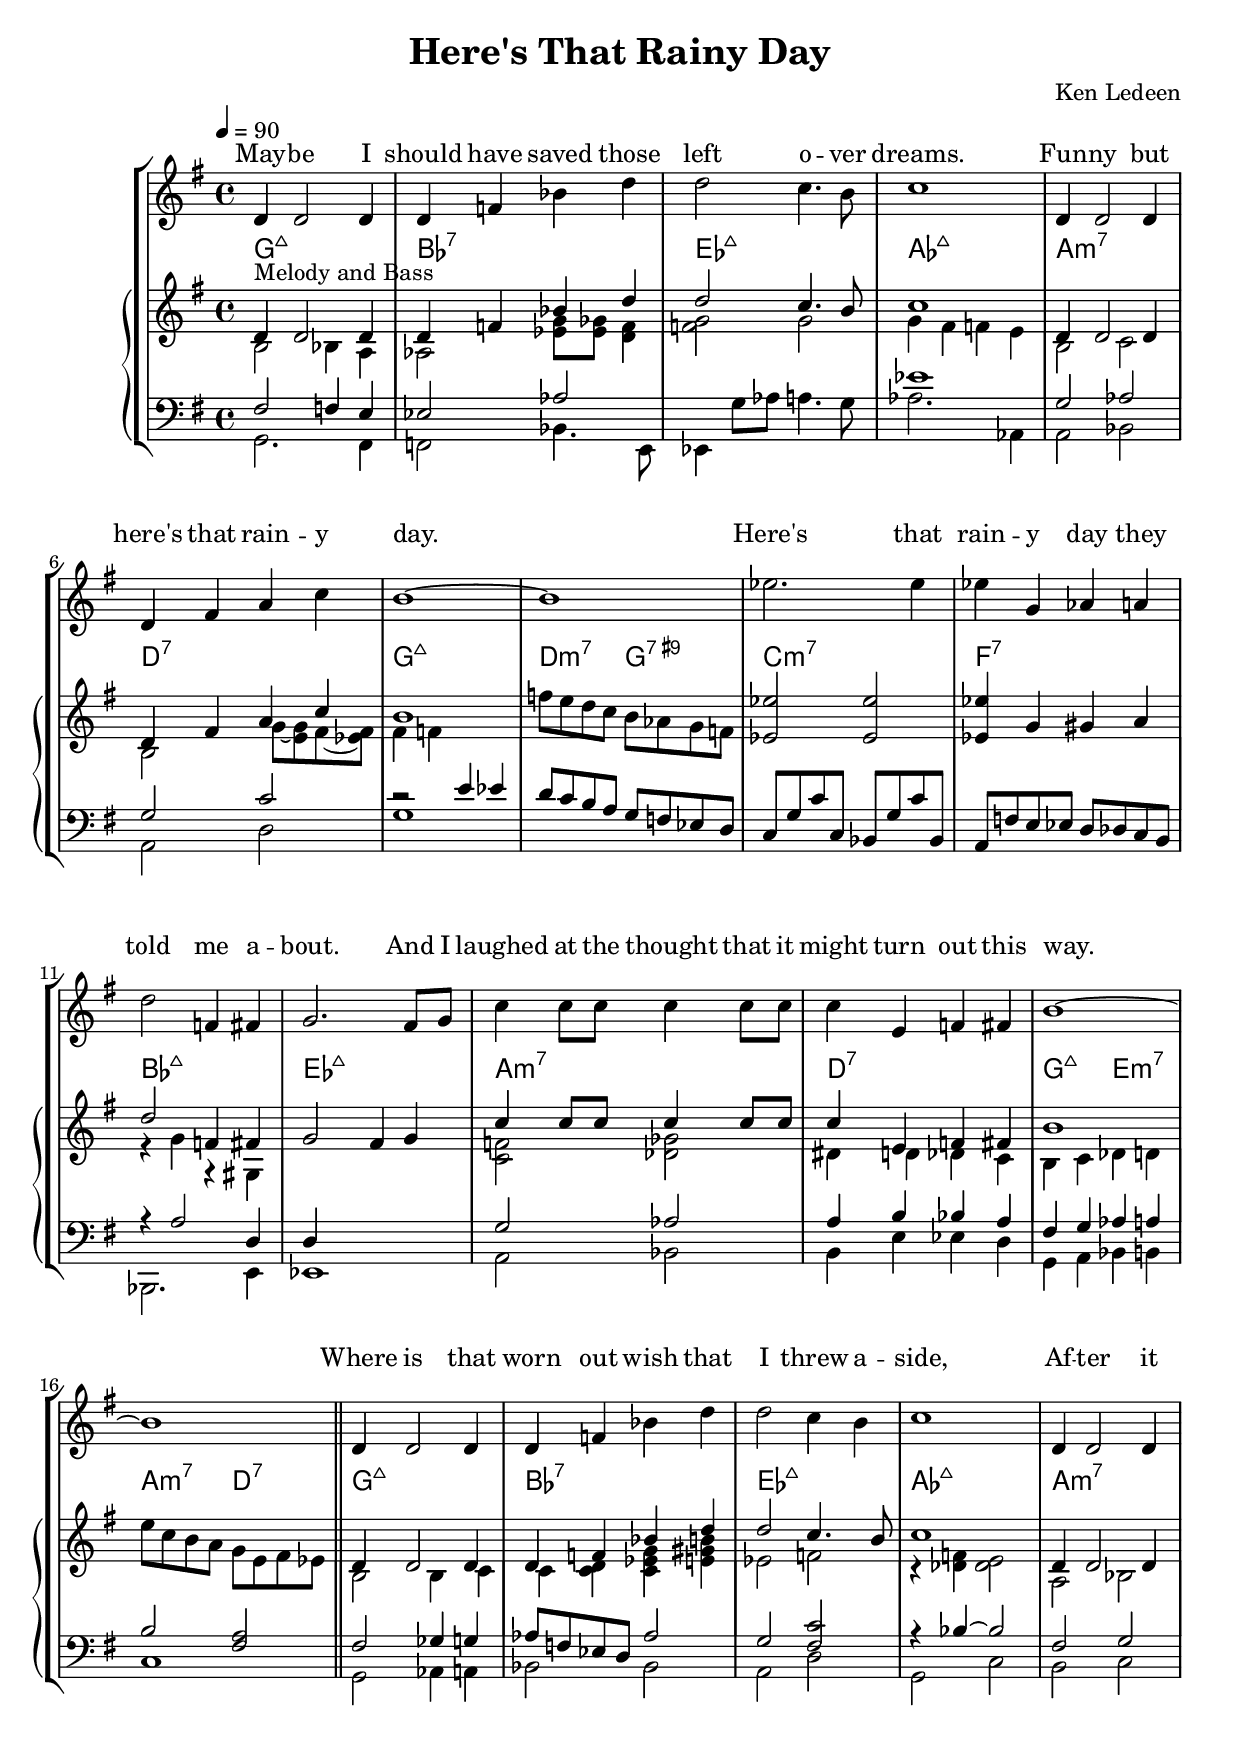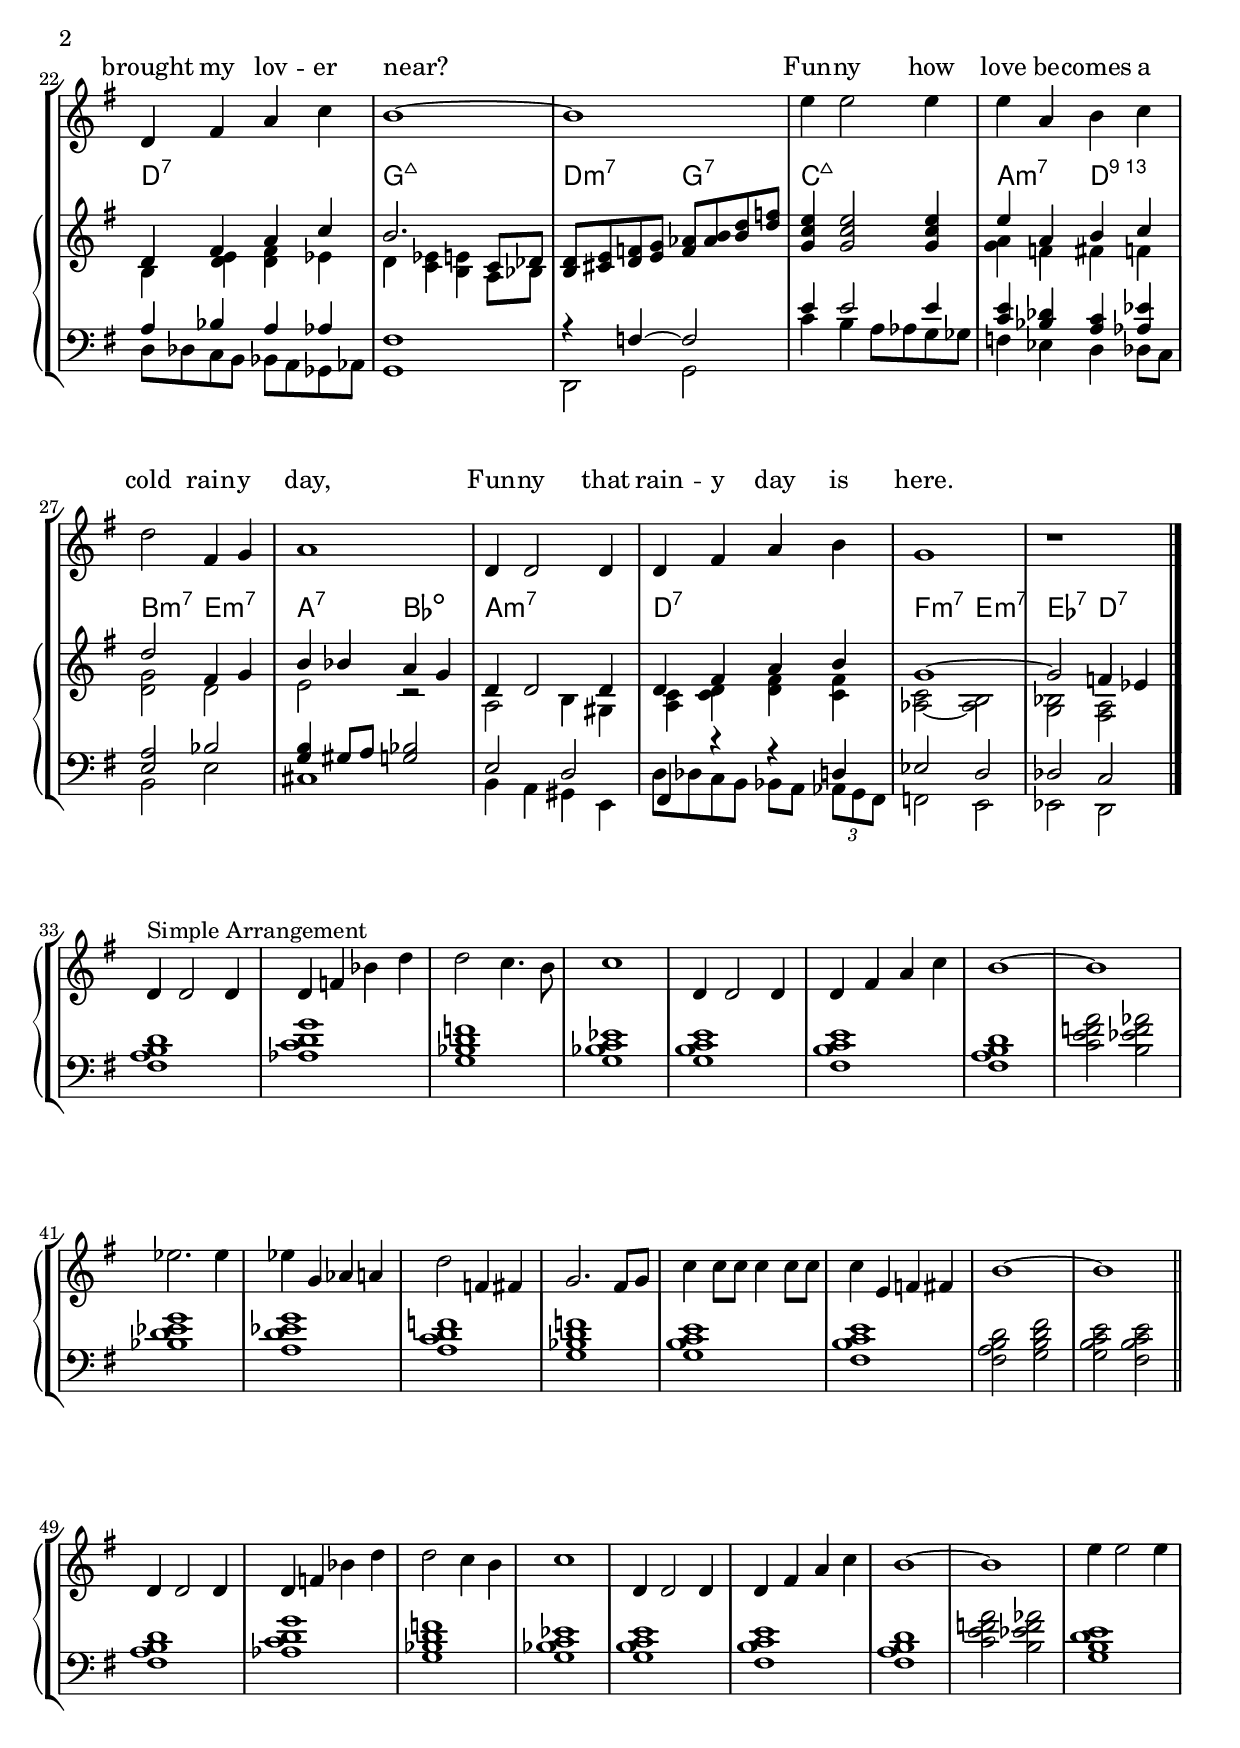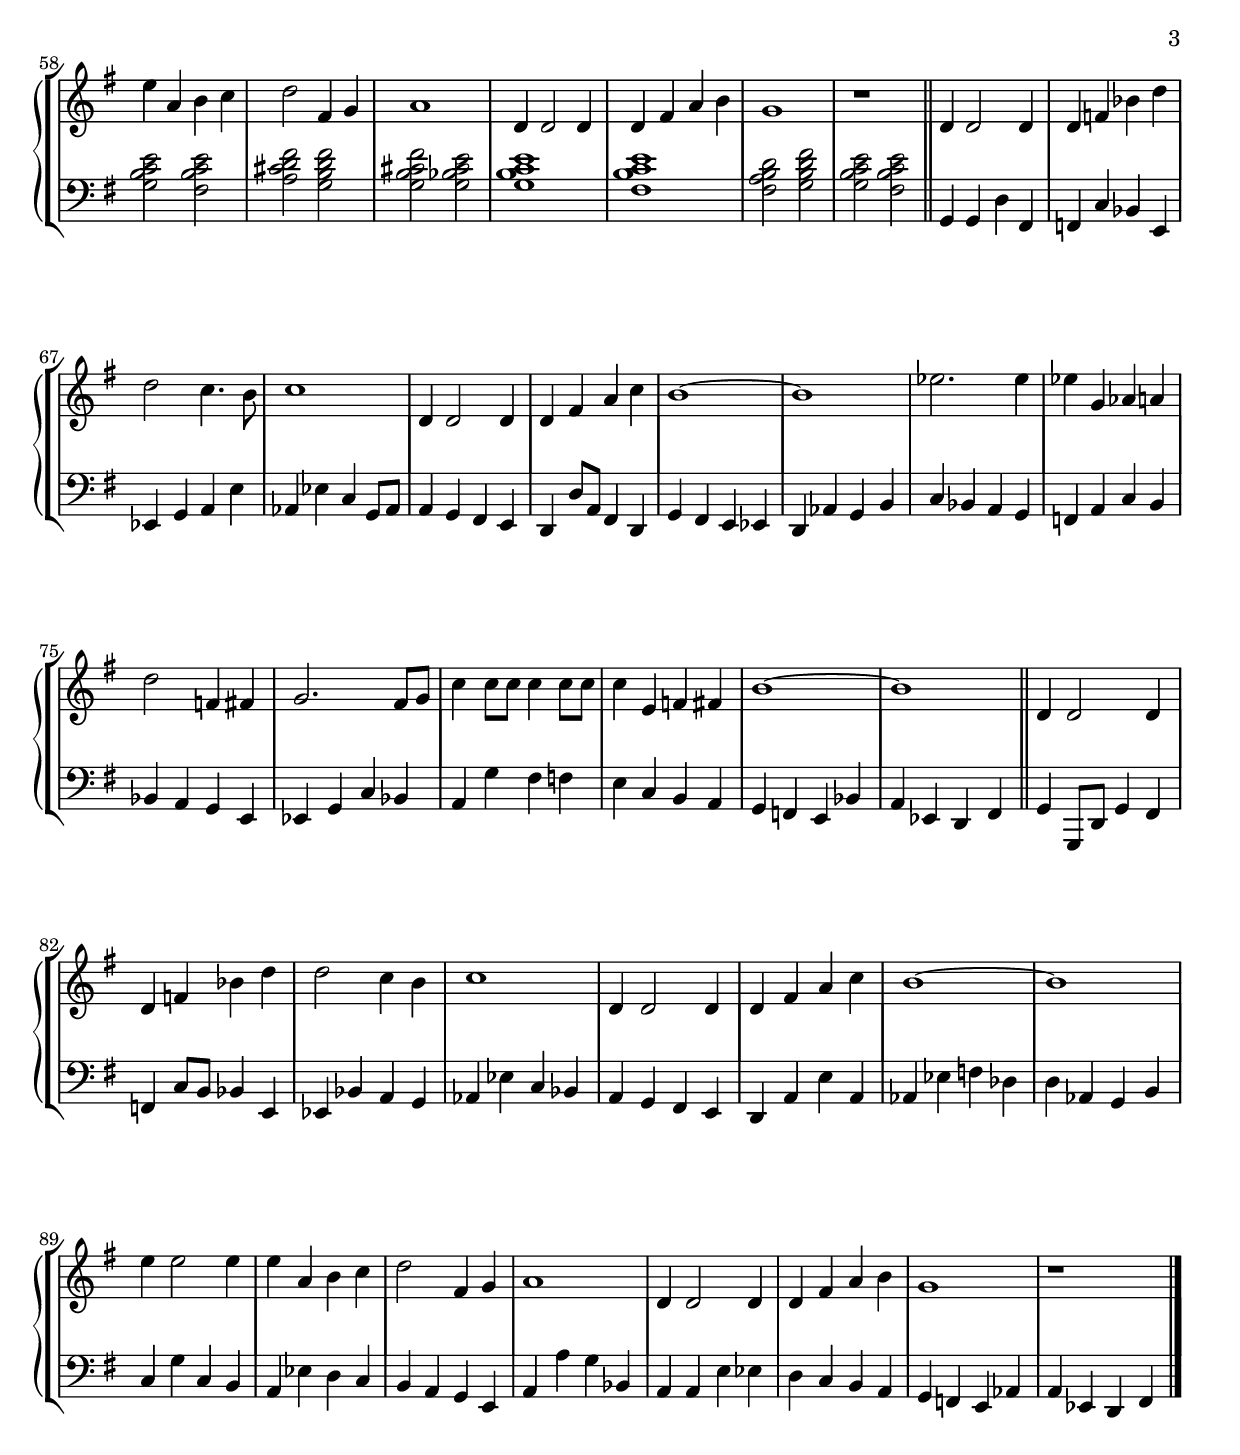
\version "2.18.2"
% 

\header { title = "Here's That Rainy Day" 
   arranger = "Ken Ledeen"	
}
heresLyrics = \lyricmode  {
                 May -- be   I  should have saved those left   o  --  ver  dreams. 
                 Fun -- ny  but here's that rain -- y day.
                
                 Here's that rain -- y day they told me a -- bout.
                 And I laughed at the thought that it might turn out this way.
                 
                 Where is that worn out wish that I threw a -- side,
                 Af -- ter it brought my lov -- er near?
                 Fun -- ny how love be -- comes a cold rain -- y day,
                 
                 Fun -- ny that rain -- y day is here.
}
%{
mdecks = \chordmode {
     g1:maj7 f2:min7 bes:7 es1:maj7
     as2:maj7 e:7.9- a:min7 e:7.9- a:min7 as:7
     g1:maj7 d2:min7.5- des:7
     c1:min7 c2:min7 f:7 bes:maj7 d:dim7
     es:maj7 e:7.9-
     a1:min7 aes:7 
     g1:maj7 a2:min7 as:7
      
}
%}
leadSheetChords = \chordmode {
              g1:maj7 bes:7
              es:maj7 as:maj7
              a:min7 d:7
              g:maj7 d2:min7 g:7.9+
              c1:min7 f:7
              bes:maj7 ees:maj7
              a:min7 d:7 
              g2:maj7 e:min7 a:min7 d:7
              g1:maj7 bes:7
              es:maj7 as:maj7
              a:min7 d:7
              g:maj7 d2:min7 g:7
              c1:maj7 a2:min7 d:13
              b:min7 e:min7
              a2:7  bes:dim
              a1:min7 d:7
              f2:min7 e:min7 es:7 d:7
              

             }

baseChords = \chordmode {
             g1:maj7
             f2:min7 bes:7
             %g4:maj7 fis:min6 f:min7 e:7.5-
             %es2:9 bes:7.5+.9+ 
              es2:maj7 a:min7 aes1:maj7
              a:min7.11 
              a4:min7 d:7 a2:dim7
              g1:maj7 d2:min7.5- g:7.9-
              c1:min7 c2:min7 f4:9+ f:7 bes2:maj7 e:9 ees1:maj7
              a:min7 a2:min7 es4:9 d:7 g2:maj7 e:min7 a:min7 d:7

              g2:maj7 e:min7
              f:min7 bes:7 
              ees1:maj7 aes:maj7
              a:min7.11 d:7 as2:min7 des:7 d2:min7 g:7
              c1:maj7 a2:min7 d4:13 c:13  b2:min7 e:min7 a:13 bes:dim7
              
              a1:min7.11  d:7 g2:6 e:min7 a:min7 d:7
}
lead =  \relative c'    {
               d4 d2 d4 d f bes d
               d2 c4. b8 c1
               d,4 d2 d4 d fis a c b1~ b
               es2. es4 es g, as a d2 f,4 fis 
               g2.fis8 g
               c4 c8 c c4 c8 c 
               c4 e, f fis b1~ b
               \bar "||"
               d,4 d2 d4 d f bes d d2 c4 b c1 
               d,4 d2 d4 d fis a c b1~ b
               e4 e2 e4 e a, b c d2 fis,4 g a1 d,4 d2 d4 d fis a b g1
               r1
          }
melody =    \relative c'  {       %     VOICE 1                      VOICE 2
              << { d4  d2 d4 }             \\     { b8 bes  a4 as <ges as>}      >> 
              << { d'4 f bes d }             \\    { g,,8 c~ c4  g'8 ges g4 }           >>
               << { d'2 c4. b8 }            \\    { f2  g2}                    >>     
              << {  c1 }                       \\   { g4 fis  f es }                           >>             
              <<  {  d4 d2 d4 }            \\     { c1 }                              >>
              <<  { d4  fis a c}              \\     { <a,  >4  <c  > <e > <fis  > }      >> 
              <<  { <b> 1 }                       \\     {  d,4 es e2 }                                               >> 
              <<  {  }                          \\      { <f f'>8  e' <f, d'> c' b as g f }    >>
              <<  {   es'2.es4 }             \\     { es,2. es4 }      >>           
              <<  {  es'  g, as a  }         \\     { es }      >>
              <<  { d'2.  f,8 fis }           \\     { f2. gis,4 }      >> 
              <<  {  g'2. fis8 g  }         \\     { bes,4 c d2 }      >>
              <<  { c'4 c8 c c4 c8 c}    \\     {<c, e>2  <des f>2 }      >>
              <<  {  c'4 e, f fis  }         \\     { <dis fis>4 d des c }      >>
              <<  { b'1  }                    \\     { <b, e>4 c des d }      >>
              <<  {   }                        \\     {   <e e'>8 c' <d, b'> a' <des, as'> ges  <c, f> es}      >>
              <<  { d4^"Swing" d2 d4  }          \\     { b4 b bes  a  }      >>
              <<  { d4 f bes d   }        \\     { as,4 d <es g>4 <d ges>4  }      >>      
              <<  { d'2 c4. b8  }         \\     { <f g>2~ g2 }      >>    
              <<  { c1  }                    \\     {  }      >>
              <<  {  d,4 d2d4  }        \\     {  }      >>
              <<  {   d4 fis a c }        \\     {  }      >>
              <<  {   b1 }                  \\     {  }      >>   
              <<  {   }                    \\     { r8  f g as <g bes> <as b> <bes des> <b d>}      >>
              <<  {  e4 e2 e4 }          \\     {  }      >>
               <<  {e a, b c   }           \\     {  }      >>
               <<  { d2. fis,8 g   }      \\     {  }      >>  
               <<  {  a1 }      \\     {  }      >>
               <<  { d,4 d2 d4  }      \\     {  }      >>
               <<  {  d fis a b }      \\     {  }      >>
               <<  {  g1  }      \\     {  }      >>
               <<  { r1  }      \\     {  }      >> 
}		% end of PianoRH
comping = \relative c'{
  
  < fis, a b d>1    % Gmaj7
  <as c d g>       %Bb7
  <g bes d f>     % Eb maj7
  <g bes c es>    % Ab
  
  <g b c e>         % A min7
  < fis  b c e>     % D7
  <fis a b d>    % G maj 7
  
  <c' e f a > 2
  < b ees f as>
  
  < bes d es g>1    % C min7   measure 9
  < a d es g>     % F7
  <a c d f >     %Bb maj 7
  <g bes d f>    %Eb msj 7   measure 12
  
  <g b c e>  %A min7   Measure 13
  <fis b c e>   %D7
  <fis a b d>2    % G maj 7
  <g b d fis>   %E min 7
  <g b c e>   %A-7
  <fis b c e>   %D7
  
  < fis a b d>1    % Gmaj7 measure 17
  <as c d g>       %Bb7
  <g bes d f>     % Eb maj7
  <g bes c es>    % Ab
  
   <g b c e>         % A min7    Measure 21
  < fis  b c e>     % D7
  <fis a b d>    % G maj 7
  
  <c' e f a > 2
  < b ees f as>
  
  
  <g b d e>1    %C maj7   Measure 25
  <g b c e>2         % A min7  
  < fis  b c e>     % D7 
  <a cis d fis>2   %B-7
  <g b d fis>
  <g b cis fis>    %A7
  <g bes cis e>    %Bb dim
  
     <g b c e>1         % A min7    Measure 29
  < fis  b c e>     % D7
  <fis a b d>2    % G maj 7
  <g b d fis>   %E min 7
  <g b c e>   %A-7
  <fis b c e>   %D7  
  
}

pianoLH =  \relative c  {
        %     VOICE 1                      VOICE 2
        << {  fis8^"complex lh" f e4 es   d~ }    \\    {  g,4 fis f e       }     >>
        <<   { d'4 ges  \tuplet 3/2 { as8 c4  } d4   }  \\       {  \tuplet 3/2 { es,,8 bes' as~ }  as4 bes gis'8 e,  }    >> 
        <<  { r2 e''2     }  \\    { es,,4 g'8 as a4. g8 }  >>
      << { es' 2 gis,2 }  \\  { as2 e,2 }  >>
    << { r8 g'4. as2  }  \\  { <a, e'>2  <bes f'> }  >>
    << { }  \\  { <c e>8 b a g fis e es d }  >>
    
    <<    {   }       \\      {  g4 b'~ b8 g fis e}   >>
    <d d'>8 c' b  a g f es d 
    c8 g' c c, bes g' c bes, 
    a f' e es d des c b 
    
    
    << {  a'4 as g gis4 }  \\  {bes,2.  e,4 }  >>
    <es d'>2 <b' a'>4 <bes as'>  
    <a g'>2 <bes as'>  <b a'>4 <e b'> <es bes'> <d a'>
    
    <g, fis'> <a g'> <bes as'> <b a'>
    <c b'>4 <b a'> <bes as'> <a g'>
    
    <g fis'>4 <g f'>  <fis e'>2
    es'4 f, <bes as'>2
    es,4 < bes'' f'>4 <a e'>2
    <as es'>2  <e, d'>
    <a e' g>2 <bes f' as> 
    <c e>4 <fis a> <a c><c es> 
    <<    {  d1 }           \\     {  b2~ b8 g fis e}    >>
    d4 <fis c'> g8 fis e d
    c1
    a2 d4 c
    b2 e
    a, bes
    a1
    d
    g2 e2 a2 d,2
  
}    % end of pianoLH
simpleRH =   \relative c' {
          << { d4 d2 d4  }  \\  { b2 bes4 a    }  >>
          << { d f bes d   }  \\  { as,2  <g' es>8 <ges es>  <d f>4  }  >>
          << { d'2  c4. b8 }  \\  { <f g>2 g  }  >>
          << {  c1 }  \\  {  g4 fis f e }  >>
          << { d4 d2 d4  }  \\  { b2 c }  >>
          << { d4 fis a c  }  \\  {b,2 g'8~ <e g> fis~ <fis es>   }  >>
          << { b1   }  \\  { fis4 f}  >>
          << {   }  \\  { f'8 e d c b as g f}  >>
          << {  <es es'>2 <es es'> }  \\  {   }  >>
          << { <es es'>4 g  gis a  }  \\  {   }  >>
          << {  d2 f,4 fis  }  \\  { r4 g r gis,4  }  >>
          << { g'2 fis4 g  }  \\  {   }  >>
          << { c4 c8 c c4 c8 c  }  \\  { <c, f>2 <des ges>  }  >>
          << {  c'4 e, f fis }  \\  { dis4 d des c  }  >>
          << {   b'1}  \\  { b,4 c des d }  >>
          << {   }  \\  {  e'8 c b a g e fis es }  >>
          \bar "||"
          << { d4 d2 d4  }  \\  { b2 b4 c }  >>
          << { d4 f bes d  }  \\  { c,4 <c d> <c es g>4  <e gis b>}  >>
          << { d'2 c4. b8  }  \\  { es,2 f }  >>
          << {  c'1 }  \\  { r4 <des, f> <des e>2 }  >>
          << { d4 d2 d4  }  \\  { a2 bes  }  >>
          << { d4 fis a c  }  \\  { b,4 <d e> <d fis> es  }  >>
          << {  b'2. c,8 des}  \\  { d4 <c es> <b e> a8 bes  }  >>
          << { <b d>8 <cis e> <d f>   <e g> <f as> <as b> <b d> <d f>  }  \\  { }  >>
          << {  <g,  c e>4 < g  c e>2 < g  c e>4 }  \\  {  }  >>
          << {  e'4 a, b c}  \\  { <g a> f fis f }  >>
          << { d'2 fis,4 g  }  \\  { <d g>2 d  }  >>
          << { b'4 bes a  g4  }  \\  {  e2 r  }  >>
          << { d4 d2 d4  }  \\  { a2 b4 gis  }  >>
          << { d'4 fis a b  }  \\  { <a, c>4 <c d> <d fis> <c fis>  }  >>
          << { g'1~  }  \\  { <as,~ c>2 <as b> }  >>
          << { g'2 f4 es}  \\  {  <g, bes>2 <fis a> }  >>
     }
simpleLH =   \relative c {
          << { fis2 f4 e  }  \\  { g,2. fis4  }  >>
          << { es'2 as2 }  \\  {  f,2 bes4. e,8 }  >>
          << {  }  \\  { es4 g'8 as a4. g8 }  >>
          << {  es'1 }  \\  {  as,2. as,4 }  >>
          << {  g'2 as }  \\  {a,2 bes  }  >>
          << { g'2 c }  \\  {  a,2 d }  >>
          << { r2 e'4 es  }  \\  {g,1   }  >>
          << { d'8 c b a g f es d }  \\  {   }  >>
          << { c8 g' c c, bes g' c bes,  }  \\  {   }  >>
          << { a f' e es d des c b  }  \\  {   }  >>
          << {  r4 a'2  d,4}  \\  { bes,2. e4 }  >>
          << { d'  }  \\  { es,1  }  >>
          << { g'2 as2  }  \\  { a,2 bes  }  >>
          << { a'4 b bes a }  \\  { b,4 e es d }  >>
          << { fis4 g as a  }  \\  { g,4 a bes b  }  >>
          << { b'2 <fis a> }  \\  { c1  }  >>
          << {  fis2 ges4 g  }  \\  {g,2 as4 a }  >>
          << { as'8 f es d as'2}  \\  { bes,2   bes2 }  >>
          << { g'2 <fis c'> }  \\  { a,2 d }  >>
          << { r4 bes'4~ bes2    }  \\  { g,2 c }  >>
          << { fis2 g  }  \\  {b,2 c  }  >>
          << {  a'4 bes  a4 as }  \\  { d,8 des c b bes a ges as}  >>
          << { fis'1 }  \\  {g,1   }  >>
          << { r4 f'4~ f2  }  \\  { d,2   g  }  >>
          << { e''4 e2 e4  }  \\  {  c4 b a8 as g ges}  >>
          << { <c e>4 <bes des> <a c> <as es'> }  \\  {f4 es d des8 c  }  >>
          << { <a' e>2 bes  }  \\  { b,2 e }  >>
          << { <g b>4 gis8 a <g bes>2}  \\  {<cis, >1    }  >>
          << {e2 d  }  \\  {  b4 a gis e }  >>
          << { fis4 r r  d'  }  \\  {  d8 des c b bes a \tuplet 3/2 { as g fis } }  >>
          << {  es'2 d}  \\  { f,2 e }  >>
          << {  des' c}  \\  {es, d  }  >>
     }
%{
%++++++++++++++++++++++++++++++++
%
% Scheme Function to generate a complete score 
%
%++++++++++++++++++++++++++++++++

scoreSection =
#(define-scheme-function (myTitle  myRight myLeft) (string? ly:music? ly:music?)
    #{
      \score {
          \header { piece = \markup{\fontsize #4 \bold #myTitle }}
           \new PianoStaff 
         <<
           \include "IndianaChords.ly"  
           \new Staff { \key aes \major #myRight }
           \new Staff  { \key aes \major  \clef "bass"  #myLeft }  
         >>
     }  
    #})
%}
alto = \relative c' {
     b2 bes4 a as d
     g8 fis f e
     f4 fis g2 g4 es d c
     r g as a b c
     
     e8 d es fis
     e2 es d1
     
}
roots =  \relative c {
          g2 fis f bes es, a as as a a d d g, g d' g, c c f, fis4 f
          bes2. e,4 es2 es a a d, es4 d g2 d a' d,
          g fis f bes es, es as as 
          a bes d, d g g d g c, c a' d4 c
          b2 e, a bes a a d, d g e a d,
     }
     
walkingBass = \relative c {
     g4 g d' fis, f c' bes e, 
     es g a e' as, es' c g8 as
     a4 g fis e
     d d'8 a fis4 d
     g fis e es d as' g b
     c bes a g f a c b
     bes a g e
     es g c bes 
     a g' fis f
  
      e4 c b a 
     g4 f e bes' a es d fis
     
     g g,8 d'  g4 fis
     f  c'8 b bes4 e,
     es4 bes' a g
     as es' c bes
     a4 g fis e
     
     d4 a' e' a,
     as es' f des
     d as g b
     c g' c, b
     a es' d c
     b a g e
     a a' g bes,
     a a e' es
     d c b a 
     g f e as
     a es d fis
  
     
    
     
}

%============SCORE================
\score {
  \new StaffGroup 
  <<
     \new Staff = "leadstaff"
     {
          \key g \major
      \lead
          \addlyrics \with { alignAboveContext = "leadstaff" }\heresLyrics
          \bar "|."
          \break
  %         \lead
               
     }
         \new PianoStaff 
         <<
              \new ChordNames \leadSheetChords
         
         \new Staff 
           {
                  \tempo 4=90
                  \key g \major		
% % melody and bass
^"Melody and Bass"
                 \simpleRH
  %             \lead
                 \bar "|."
                 \break

                 ^"Simple Arrangement"
               \lead
               \bar "||"
               \lead
                 \bar "|."
       %} 
           }  % end of treble staff

           \new Staff 
           {
                  \key g \major
                  \clef "bass"
                  \simpleLH
                  \comping  
                  \walkingBass
                  
           } % end of bass staff
      >>
   %    \addlyrics \heresLyrics

 >>   % end of Staff Group
  \layout {}
	\midi {}
}    % end of score
